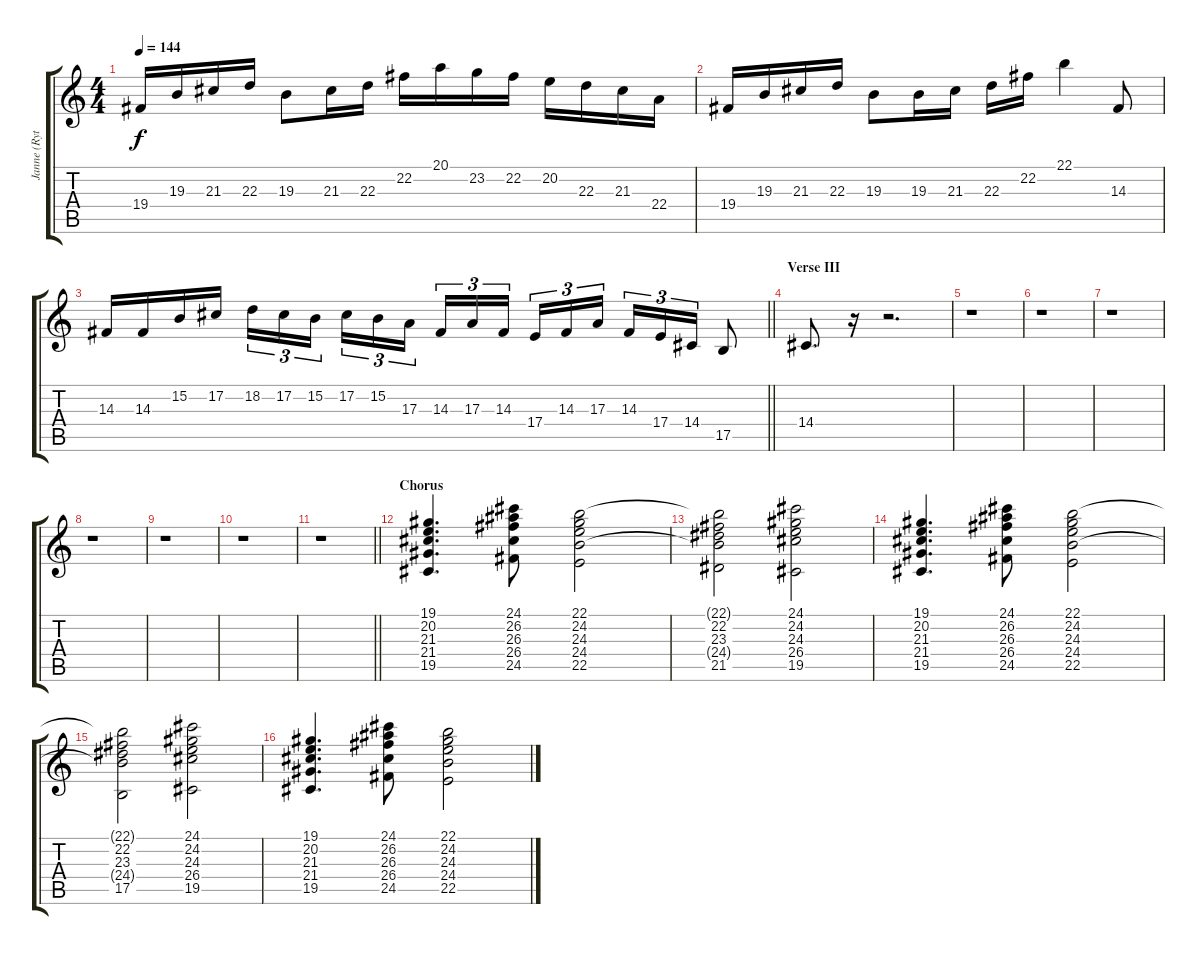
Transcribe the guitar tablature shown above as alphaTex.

\track ("Janne (Rythm II)" "Janne (Ryt") {instrument stringensemble1}
\staff {score tabs}
\tuning (Db4 Ab3 E3 B2 Gb2 Db2) {hide}
\ts (4 4)
\tempo 144
\clef g2
\ks c
19.4.16{dy f} 19.3.16 21.3.16 22.3.16 19.3.8 21.3.16 22.3.16 22.2.16 20.1.16 23.2.16 22.2.16 20.2.16 22.3.16 21.3.16 22.4.16 |
19.4.16 19.3.16 21.3.16 22.3.16 19.3.8 19.3.16 21.3.16 22.3.16 22.2.16 22.1.4 14.3.8 |
\barLineRight lightlight
14.3.16 14.3.16 15.2.16 17.2.16 18.2.16{tu (3 2)} 17.2.16{tu (3 2)} 15.2.16{tu (3 2) beam splitsecondary} 17.2.16{tu (3 2)} 15.2.16{tu (3 2)} 17.3.16{tu (3 2)} 14.3.16{tu (3 2)} 17.3.16{tu (3 2)} 14.3.16{tu (3 2) beam splitsecondary} 17.4.16{tu (3 2)} 14.3.16{tu (3 2)} 17.3.16{tu (3 2)} 14.3.16{tu (3 2)} 17.4.16{tu (3 2)} 14.4.16{tu (3 2)} 17.5.8 |
\section ("" "Verse III")
14.4.8{d} r.16 r.2{d} |
r.1 |
r.1 |
r.1 |
r.1 |
r.1 |
r.1 |
\barLineRight lightlight
r.1 |
\section ("" "Chorus")
(19.1 20.2 21.3 21.4 19.5).4{d volume 3 balance 8 instrument stringensemble1} (24.1 26.2 26.3 26.4 24.5).8 (22.1 24.2 24.3 24.4 22.5).2 |
(22.1{t} 22.2 23.3 24.4{t} 21.5).2 (24.1 24.2 24.3 26.4 19.5).2 |
(19.1 20.2 21.3 21.4 19.5).4{d} (24.1 26.2 26.3 26.4 24.5).8 (22.1 24.2 24.3 24.4 22.5).2 |
(22.1{t} 22.2 23.3 24.4{t} 17.5).2 (24.1 24.2 24.3 26.4 19.5).2 |
(19.1 20.2 21.3 21.4 19.5).4{d} (24.1 26.2 26.3 26.4 24.5).8 (22.1 24.2 24.3 24.4 22.5).2
